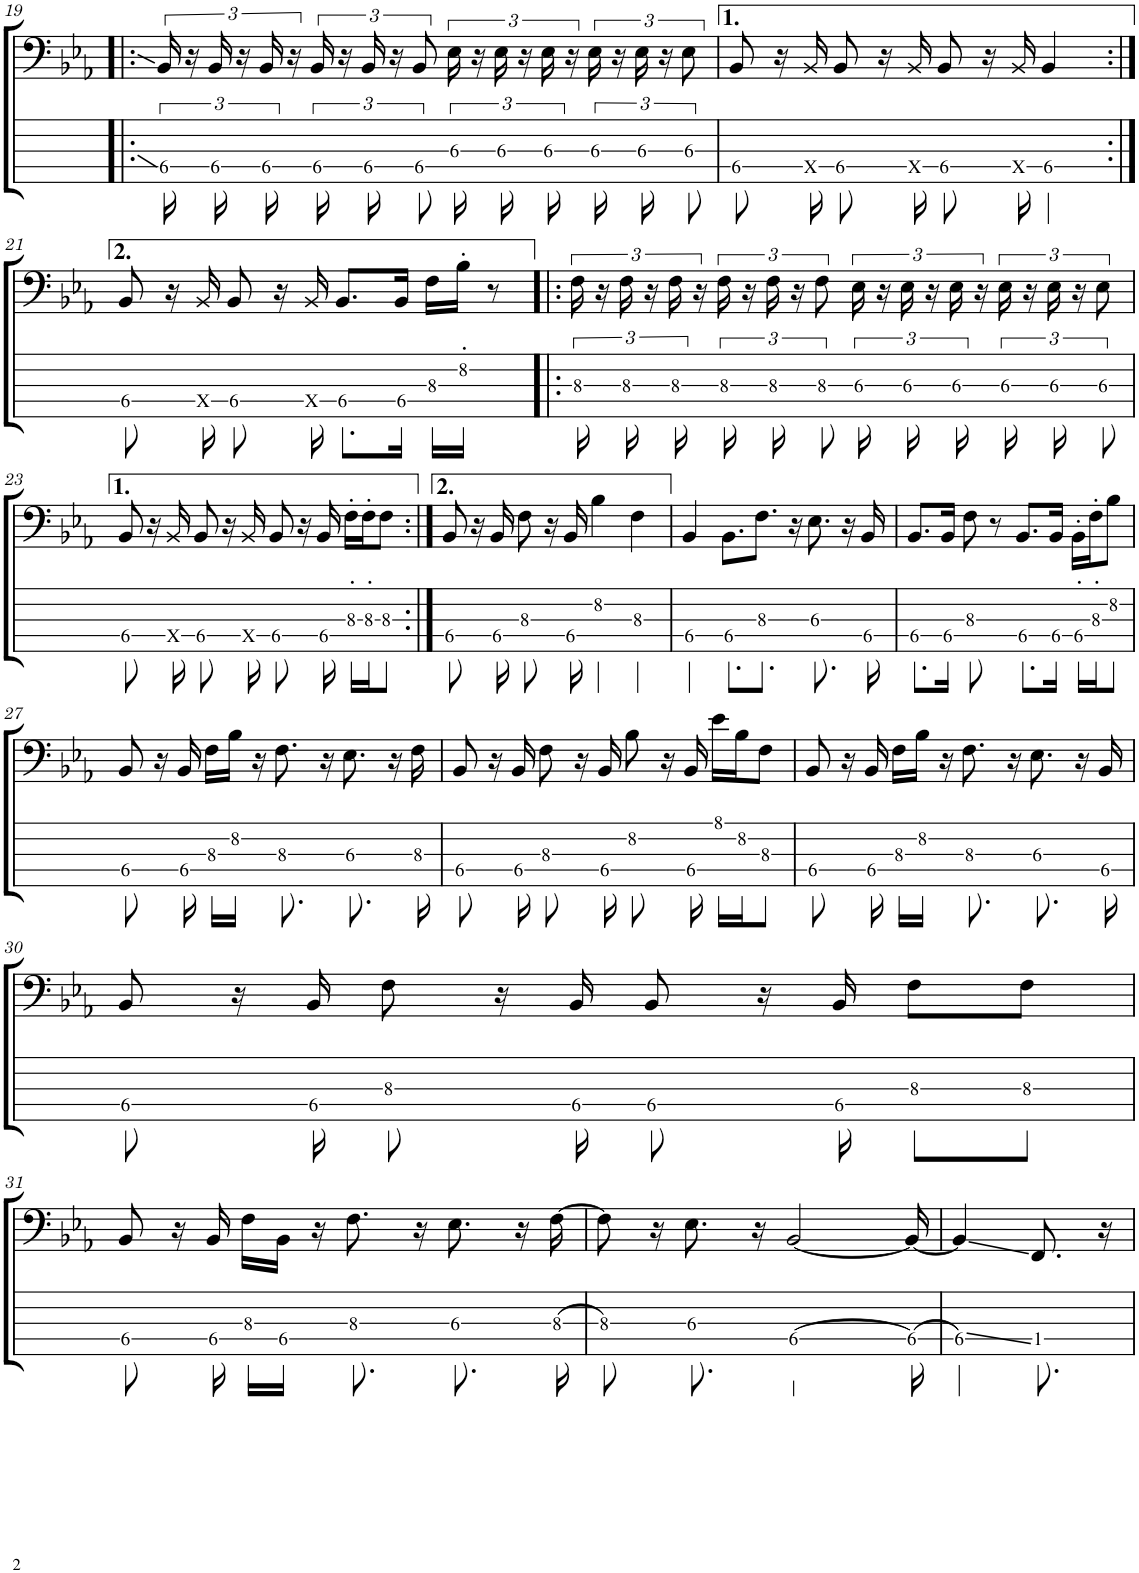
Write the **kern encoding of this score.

**kern	**kern
*part1	*part1
*staff2	*staff1
*I"5-str. Electric Bass	*
*I'Elec b	*
!!LO:PB:g=z
*	*clefF4
*Trd7c12	*Trd7c12
*k[b-e-a-]	*k[b-e-a-]
*M4/4	*M4/4
=19!|:	=19!|:
24BB-\	24BB-/
24r	24r
24BB-\	24BB-/
24r	24r
24BB-\	24BB-/
24r	24r
24BB-\	24BB-/
24r	24r
24BB-\	24BB-/
24r	24r
12BB-\	12BB-/
24E-\	24E-\
24r	24r
24E-\	24E-\
24r	24r
24E-\	24E-\
24r	24r
24E-\	24E-\
24r	24r
24E-\	24E-\
24r	24r
12E-\	12E-\
=20	=20
8BB-\	8BB-/
16r	16r
16BB-'\	16BB-'/
8BB-\	8BB-/
16r	16r
16BB-'\	16BB-'/
8BB-\	8BB-/
16r	16r
16BB-'\	16BB-'/
4BB-\	4BB-/
!!LO:LB:g=z
=21:|!	=21:|!
8BB-\	8BB-/
16r	16r
16BB-'\	16BB-'/
8BB-\	8BB-/
16r	16r
16BB-'\	16BB-'/
8.BB-\L	8.BB-/L
16BB-\Jk	16BB-/Jk
16F\LL	16F\LL
16B-'\JJ	16B-'\JJ
8r	8r
=22!|:	=22!|:
24F\	24F\
24r	24r
24F\	24F\
24r	24r
24F\	24F\
24r	24r
24F\	24F\
24r	24r
24F\	24F\
24r	24r
12F\	12F\
24E-\	24E-\
24r	24r
24E-\	24E-\
24r	24r
24E-\	24E-\
24r	24r
24E-\	24E-\
24r	24r
24E-\	24E-\
24r	24r
12E-\	12E-\
!!LO:LB:g=z
=23	=23
8BB-\	8BB-/
16r	16r
16BB-'\	16BB-'/
8BB-\	8BB-/
16r	16r
16BB-'\	16BB-'/
8BB-\	8BB-/
16r	16r
16BB-\	16BB-/
16F'\LL	16F'\LL
16F'\J	16F'\J
8F\J	8F\J
=24:|!	=24:|!
8BB-\	8BB-/
16r	16r
16BB-\	16BB-/
8F\	8F\
16r	16r
16BB-\	16BB-/
4B-\	4B-\
4F\	4F\
=25	=25
4BB-\	4BB-/
8.BB-\L	8.BB-\L
8.F\J	8.F\J
16r	16r
8.E-\	8.E-\
16r	16r
16BB-\	16BB-/
=26	=26
8.BB-\L	8.BB-/L
16BB-\Jk	16BB-/Jk
8F\	8F\
8r	8r
8.BB-\L	8.BB-/L
16BB-\Jk	16BB-/Jk
16BB-'\LL	16BB-'\LL
16F'\J	16F'\J
8B-\J	8B-\J
!!LO:LB:g=z
=27	=27
8BB-\	8BB-/
16r	16r
16BB-\	16BB-/
16F\LL	16F\LL
16B-\JJ	16B-\JJ
16r	16r
8.F\	8.F\
16r	16r
8.E-\	8.E-\
16r	16r
16F\	16F\
=28	=28
8BB-\	8BB-/
16r	16r
16BB-\	16BB-/
8F\	8F\
16r	16r
16BB-\	16BB-/
8B-\	8B-\
16r	16r
16BB-\	16BB-/
16e-\LL	16e-\LL
16B-\J	16B-\J
8F\J	8F\J
=29	=29
8BB-\	8BB-/
16r	16r
16BB-\	16BB-/
16F\LL	16F\LL
16B-\JJ	16B-\JJ
16r	16r
8.F\	8.F\
16r	16r
8.E-\	8.E-\
16r	16r
16BB-\	16BB-/
!!LO:LB:g=z
=30	=30
8BB-\	8BB-/
16r	16r
16BB-\	16BB-/
8F\	8F\
16r	16r
16BB-\	16BB-/
8BB-\	8BB-/
16r	16r
16BB-\	16BB-/
8F\L	8F\L
8F\J	8F\J
!!LO:LB:g=z
=31	=31
8BB-\	8BB-/
16r	16r
16BB-\	16BB-/
16F\LL	16F\LL
16BB-\JJ	16BB-\JJ
16r	16r
8.F\	8.F\
16r	16r
8.E-\	8.E-\
16r	16r
[16F\	[16F\
=32	=32
8F\]	8F\]
16r	16r
8.E-\	8.E-\
16r	16r
[2BB-\	[2BB-/
16BB-\_	16BB-/_
=33	=33
4BB-\]	4BB-/]
8.FF\	8.FF/
16r	16r
=	=
*-	*-
